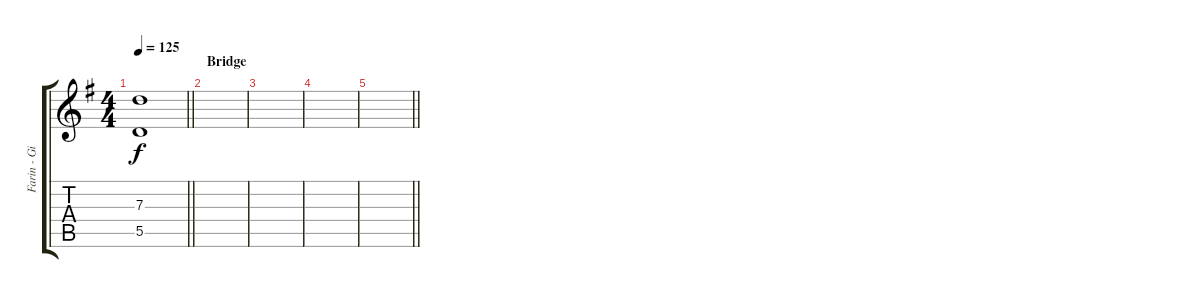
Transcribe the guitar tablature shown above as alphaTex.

\track ("Farin - Gitarre 2 (Verzerrt)" "Farin - Gi") {instrument distortionguitar}
\staff {score tabs}
\tuning (E4 B3 G3 D3 A2 E2) {hide}
\ts (4 4)
\tempo 125
\clef g2
\barLineRight lightlight
\ks g
(7.3{t} 5.5{t}).1{dy f} |
\section ("" "Bridge")
|
|
|
\barLineRight lightlight
